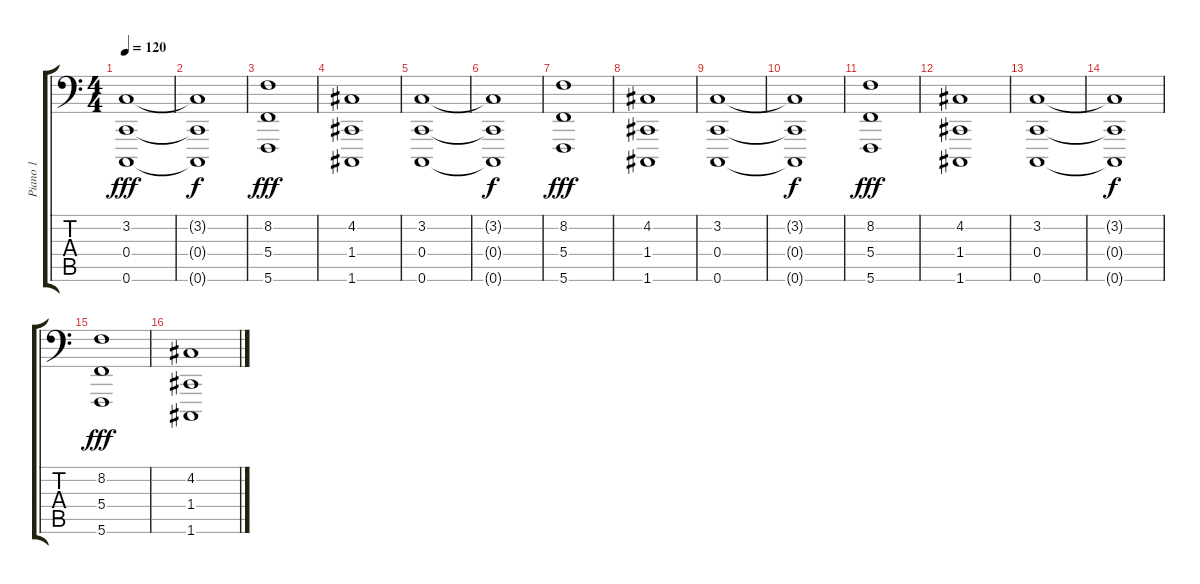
\track ("Piano 1" "Piano 1") {instrument acousticgrandpiano}
\staff {score tabs}
\tuning (D3 A2 F2 C2 G1 C1) {hide}
\ts (4 4)
\tempo 120
\clef f4
\ks c
(3.2 0.4 0.6).1{dy fff} |
(3.2{t} 0.4{t} 0.6{t}).1{dy f} |
(8.2 5.4 5.6).1{dy fff} |
(4.2 1.4 1.6).1 |
(3.2 0.4 0.6).1 |
(3.2{t} 0.4{t} 0.6{t}).1{dy f} |
(8.2 5.4 5.6).1{dy fff} |
(4.2 1.4 1.6).1 |
(3.2 0.4 0.6).1 |
(3.2{t} 0.4{t} 0.6{t}).1{dy f} |
(8.2 5.4 5.6).1{dy fff} |
(4.2 1.4 1.6).1 |
(3.2 0.4 0.6).1 |
(3.2{t} 0.4{t} 0.6{t}).1{dy f} |
(8.2 5.4 5.6).1{dy fff} |
(4.2 1.4 1.6).1
